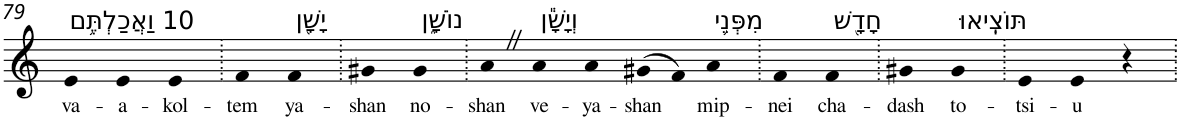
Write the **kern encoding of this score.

**kern	**text
*part1	*part1
*staff1	*staff1
*I"Piano	*
*I'Pno	*
!!LO:PB:g=z
*clefG2	*
*k[]	*
=79	=79
!LO:TX:a:t=10 וַאֲכַלְתֶּ֥ם	!
!	!LO:LY:b
4e	va-
!	!LO:LY:b
4e	-a-
!	!LO:LY:b
4e	-kol-
=80.	=80.
!	!LO:LY:b
4f	-tem
!LO:TX:a:t=יָשָׁ֖ן	!
!	!LO:LY:b
4f	ya-
=81.	=81.
!	!LO:LY:b
4g#X	-shan
!LO:TX:a:t=נוֹשָׁ֑ן	!
!	!LO:LY:b
4g#	no-
=82.	=82.
!	!LO:LY:b
4aZ	-shan
!LO:TX:a:t=וְיָשָׁ֕ן	!
!	!LO:LY:b
4a	ve-
!	!LO:LY:b
4a	-ya-
!	!LO:LY:b
(>8g#X	-shan
8f)	.
!LO:TX:a:t=מִפְּנֵ֥י	!
!	!LO:LY:b
4a	mip-
=83.	=83.
!	!LO:LY:b
4f	-nei
!LO:TX:a:t=חָדָ֖שׁ	!
!	!LO:LY:b
4f	cha-
=84.	=84.
!	!LO:LY:b
4g#X	-dash
!LO:TX:a:t=תּוֹצִֽיאוּ	!
!	!LO:LY:b
4g#	to-
=85.	=85.
!	!LO:LY:b
4e	-tsi-
!	!LO:LY:b
4e	-u
4r	.
=.	=.
*-	*-
